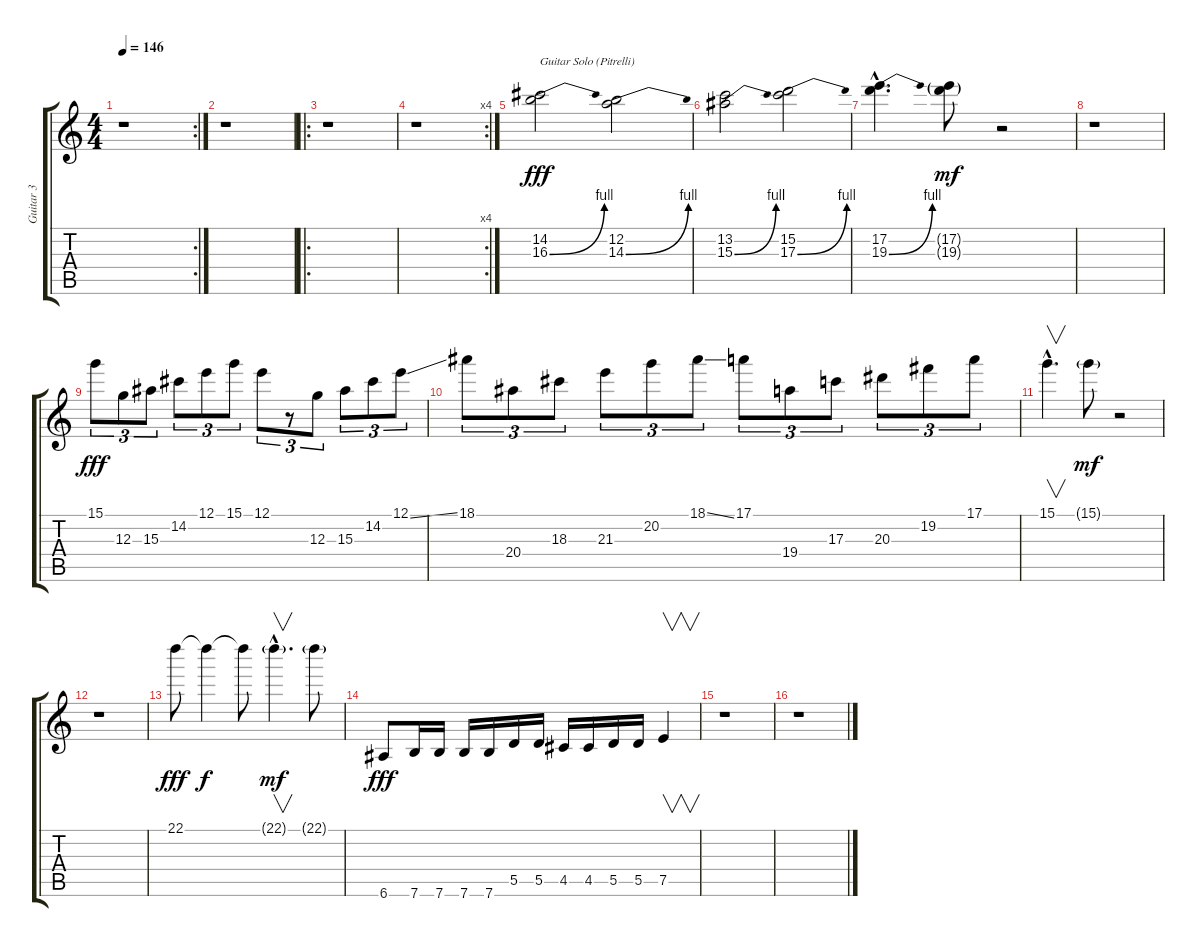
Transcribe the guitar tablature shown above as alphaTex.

\track ("Guitar 3" "Guitar 3") {instrument distortionguitar}
\staff {score tabs}
\tuning (E4 B3 G3 D3 A2 E2) {hide}
\rc 2
\ts (4 4)
\tempo 146
\clef g2
\ks c
r.1{dy fff} |
r.1 |
\ro
r.1 |
\rc 4
r.1 |
(14.2 16.3{be (bend 0 0 60 4)}).2{txt "Guitar Solo (Pitrelli)"} (12.2 14.3{be (bend 0 0 60 4)}).2 |
(13.2 15.3{be (bend 0 0 60 4)}).2 (15.2 17.3{be (bend 0 0 60 4)}).2 |
(17.2{hac} 19.3{be (bend 0 0 60 4) hac}).4{d} (17.2{g} 19.3{g}).8{dy mf} r.2 |
r.1 |
15.1.8{tu (3 2) dy fff} 12.3.8{tu (3 2)} 15.3.8{tu (3 2)} 14.2.8{tu (3 2)} 12.1.8{tu (3 2)} 15.1.8{tu (3 2)} 12.1.8{tu (3 2)} r.8{tu (3 2)} 12.3.8{tu (3 2)} 15.3.8{tu (3 2)} 14.2.8{tu (3 2)} 12.1{ss}.8{tu (3 2)} |
18.1.8{tu (3 2)} 20.4.8{tu (3 2)} 18.3.8{tu (3 2)} 21.3.8{tu (3 2)} 20.2.8{tu (3 2)} 18.1{ss}.8{tu (3 2)} 17.1.8{tu (3 2)} 19.4.8{tu (3 2)} 17.3.8{tu (3 2)} 20.3.8{tu (3 2)} 19.2.8{tu (3 2)} 17.1.8{tu (3 2)} |
15.1{hac}.4{v d} 15.1{g}.8{dy mf} r.2 |
r.1 |
22.1.8{dy fff} 22.1{t}.4{dy f} 22.1{t}.8 22.1{g hac}.4{v d dy mf} 22.1{g}.8 |
6.6.8{dy fff} 7.6.16 7.6.16 7.6.16 7.6.16 5.5.16 5.5.16 4.5.16 4.5.16 5.5.16 5.5.16 7.5.4{v} |
r.1 |
r.1
